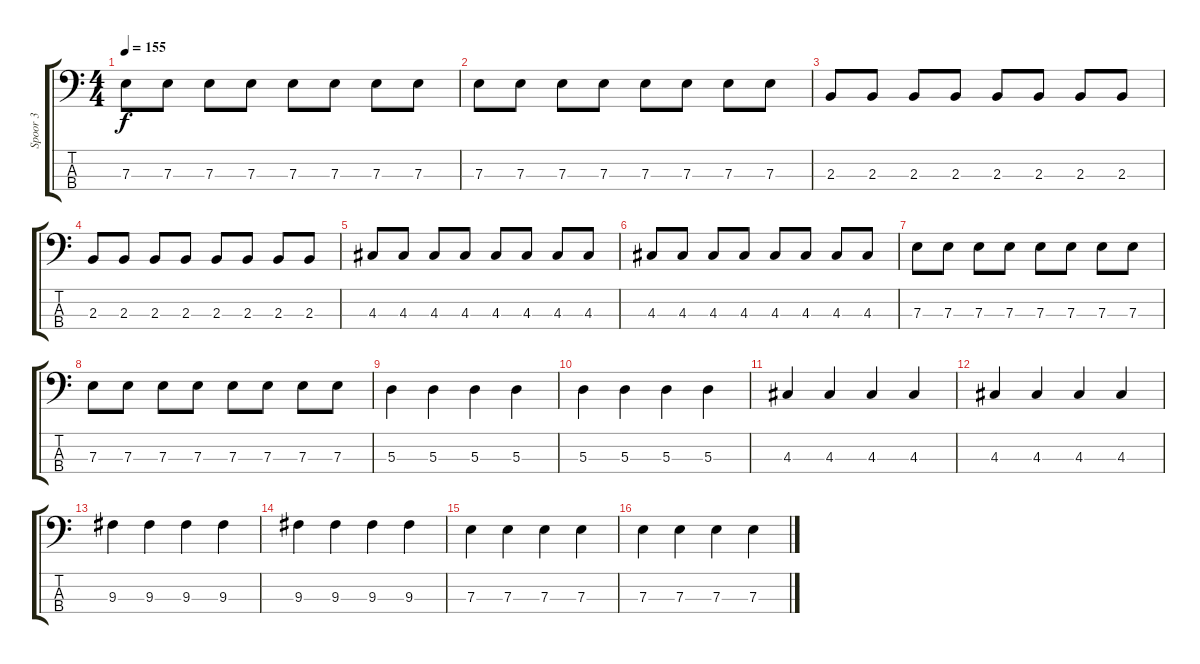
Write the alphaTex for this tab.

\track ("Spoor 3" "Spoor 3") {instrument electricbassfinger}
\staff {score tabs}
\tuning (G2 D2 A1 E1) {hide}
\ts (4 4)
\tempo 155
\clef f4
\ks c
7.3.8{dy f} 7.3.8 7.3.8 7.3.8 7.3.8 7.3.8 7.3.8 7.3.8 |
7.3.8 7.3.8 7.3.8 7.3.8 7.3.8 7.3.8 7.3.8 7.3.8 |
2.3.8 2.3.8 2.3.8 2.3.8 2.3.8 2.3.8 2.3.8 2.3.8 |
2.3.8 2.3.8 2.3.8 2.3.8 2.3.8 2.3.8 2.3.8 2.3.8 |
4.3.8 4.3.8 4.3.8 4.3.8 4.3.8 4.3.8 4.3.8 4.3.8 |
4.3.8 4.3.8 4.3.8 4.3.8 4.3.8 4.3.8 4.3.8 4.3.8 |
7.3.8 7.3.8 7.3.8 7.3.8 7.3.8 7.3.8 7.3.8 7.3.8 |
7.3.8 7.3.8 7.3.8 7.3.8 7.3.8 7.3.8 7.3.8 7.3.8 |
5.3.4 5.3.4 5.3.4 5.3.4 |
5.3.4 5.3.4 5.3.4 5.3.4 |
4.3.4 4.3.4 4.3.4 4.3.4 |
4.3.4 4.3.4 4.3.4 4.3.4 |
9.3.4 9.3.4 9.3.4 9.3.4 |
9.3.4 9.3.4 9.3.4 9.3.4 |
7.3.4 7.3.4 7.3.4 7.3.4 |
7.3.4 7.3.4 7.3.4 7.3.4
